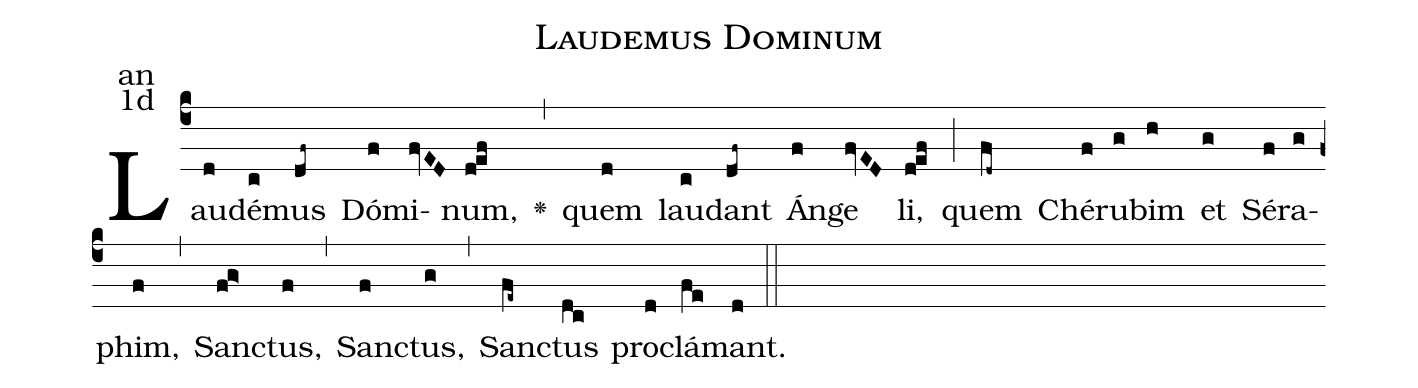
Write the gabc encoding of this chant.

name:Laudemus Dominum;
office-part:an;
mode:1d;
%%
(c4)Lau(d)dé(c)mus(df~) Dó(f)mi(fvED)num,(def) <v>\greheightstar</v>(,) quem(d) lau(c)dant(df~) Án(f)ge(fvED)  li,(def) (;)  quem(fd~) Ché(f)ru(g)bim(h) et(g) Sé(f)ra(g)phim,(f) (,) San(fg>)ctus,(f) (,) San(f)ctus,(g) (,) San(fe~)ctus(dc) pro(d)clá(fe)mant.(d) (::)
